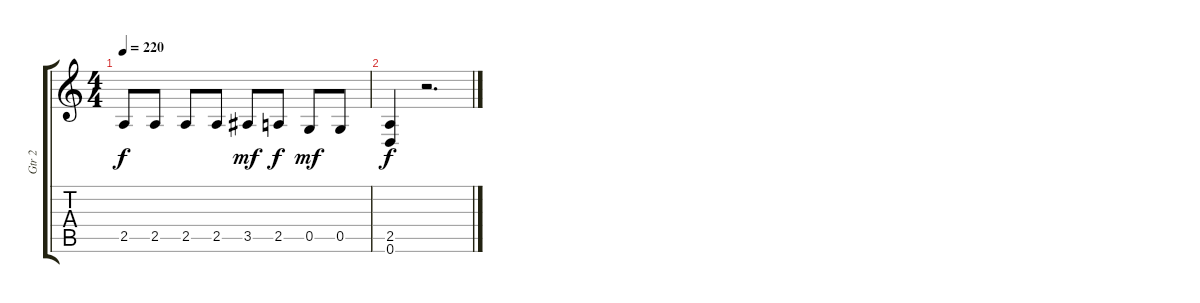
\track ("Gtr 2" "Gtr 2") {instrument distortionguitar}
\staff {score tabs}
\tuning (D4 A3 F3 C3 G2 D2) {hide}
\ts (4 4)
\tempo 220
\clef g2
\ks c
2.5.8{dy f} 2.5.8 2.5.8 2.5.8 3.5.8{dy mf} 2.5.8{dy f} 0.5.8{dy mf} 0.5.8 |
(2.5 0.6).4{dy f} r.2{d}
